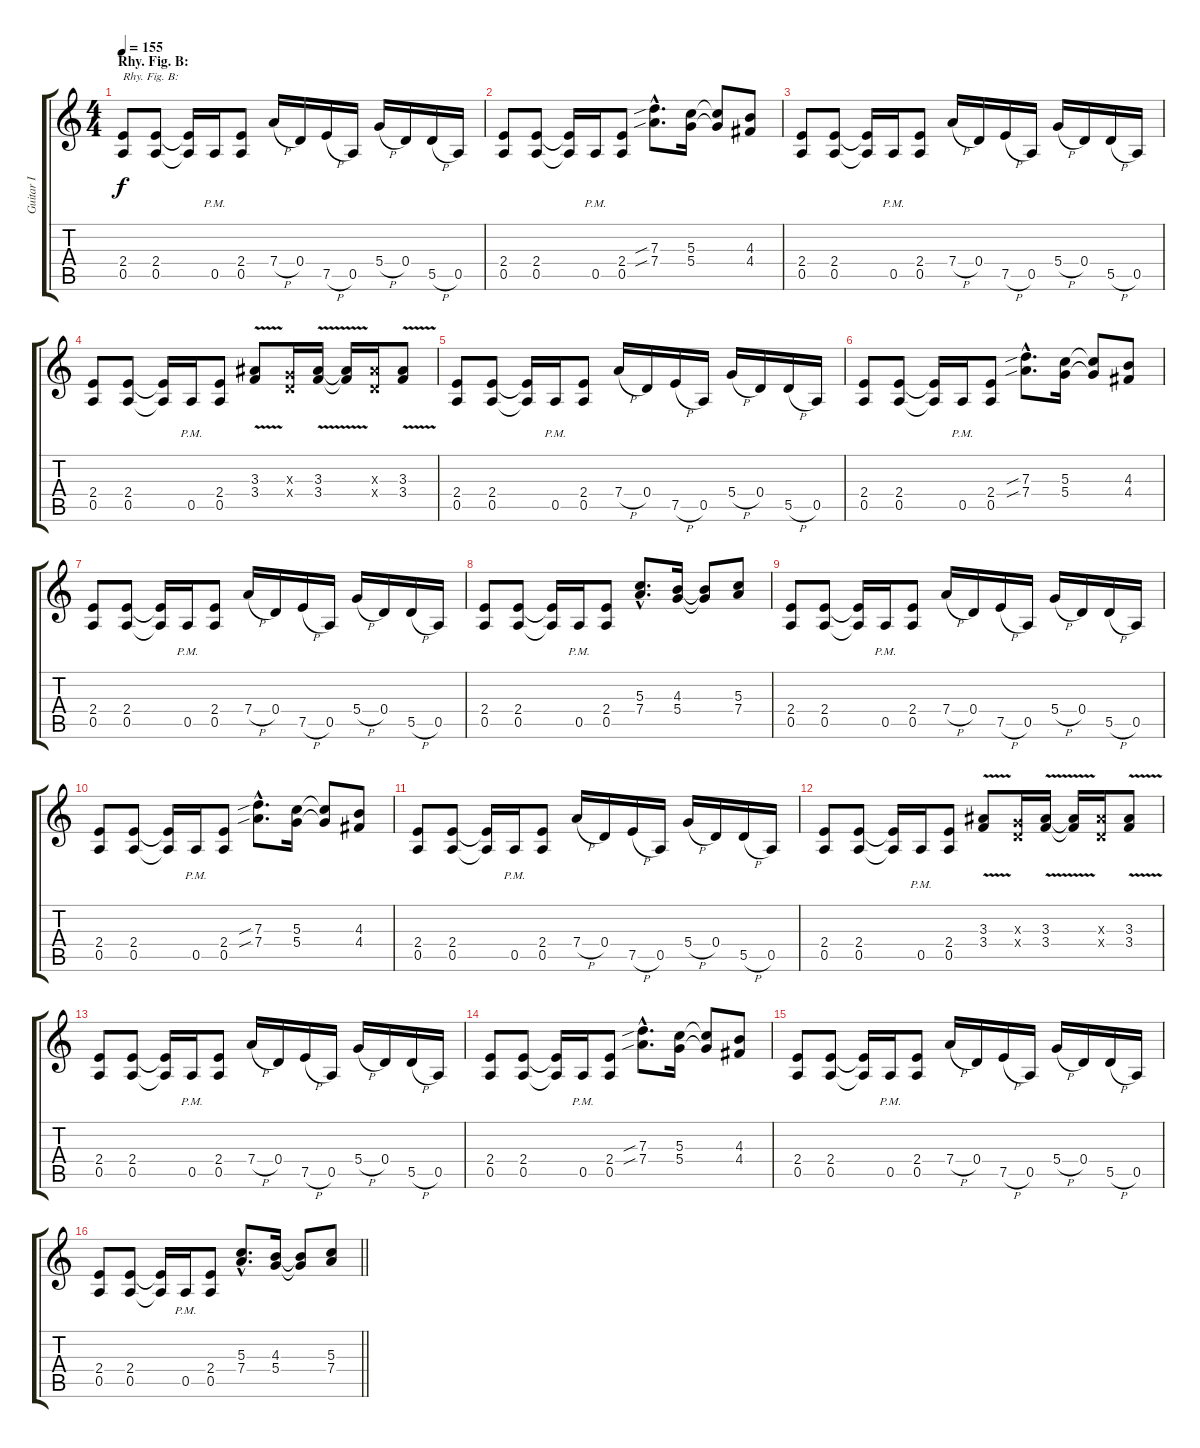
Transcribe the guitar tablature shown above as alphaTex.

\track ("Guitar I" "Guitar I") {instrument distortionguitar}
\staff {score tabs}
\tuning (E4 B3 G3 D3 A2 E2) {hide}
\ts (4 4)
\section ("" "Rhy. Fig. B:")
\tempo 155
\clef g2
\ks c
(2.4 0.5).8{txt "Rhy. Fig. B:" dy f} (2.4 0.5).8 (2.4{t} 0.5{t}).16 0.5{pm}.16 (2.4 0.5).8 7.4{h}.16 0.4.16 7.5{h}.16 0.5.16 5.4{h}.16 0.4.16 5.5{h}.16 0.5.16 |
(2.4 0.5).8 (2.4 0.5).8 (2.4{t} 0.5{t}).16 0.5{pm}.16 (2.4 0.5).8 (7.3{sib hac} 7.4{sib hac}).8{d} (5.3 5.4).16 (5.3{t} 5.4{t}).8 (4.3 4.4).8 |
(2.4 0.5).8 (2.4 0.5).8 (2.4{t} 0.5{t}).16 0.5{pm}.16 (2.4 0.5).8 7.4{h}.16 0.4.16 7.5{h}.16 0.5.16 5.4{h}.16 0.4.16 5.5{h}.16 0.5.16 |
(2.4 0.5).8 (2.4 0.5).8 (2.4{t} 0.5{t}).16 0.5{pm}.16 (2.4 0.5).8 (3.3{v} 3.4).8 (0.3{x} 0.4{x}).16 (3.3{v} 3.4).16 (3.3{t} 3.4{t}).16 (3.3{x} 0.4{x}).16 (3.3{v} 3.4).8 |
(2.4 0.5).8 (2.4 0.5).8 (2.4{t} 0.5{t}).16 0.5{pm}.16 (2.4 0.5).8 7.4{h}.16 0.4.16 7.5{h}.16 0.5.16 5.4{h}.16 0.4.16 5.5{h}.16 0.5.16 |
(2.4 0.5).8 (2.4 0.5).8 (2.4{t} 0.5{t}).16 0.5{pm}.16 (2.4 0.5).8 (7.3{sib hac} 7.4{sib hac}).8{d} (5.3 5.4).16 (5.3{t} 5.4{t}).8 (4.3 4.4).8 |
(2.4 0.5).8 (2.4 0.5).8 (2.4{t} 0.5{t}).16 0.5{pm}.16 (2.4 0.5).8 7.4{h}.16 0.4.16 7.5{h}.16 0.5.16 5.4{h}.16 0.4.16 5.5{h}.16 0.5.16 |
(2.4 0.5).8 (2.4 0.5).8 (2.4{t} 0.5{t}).16 0.5{pm}.16 (2.4 0.5).8 (5.3{hac} 7.4{hac}).8{d} (4.3 5.4).16 (4.3{t} 5.4{t}).8 (5.3 7.4).8 |
(2.4 0.5).8 (2.4 0.5).8 (2.4{t} 0.5{t}).16 0.5{pm}.16 (2.4 0.5).8 7.4{h}.16 0.4.16 7.5{h}.16 0.5.16 5.4{h}.16 0.4.16 5.5{h}.16 0.5.16 |
(2.4 0.5).8 (2.4 0.5).8 (2.4{t} 0.5{t}).16 0.5{pm}.16 (2.4 0.5).8 (7.3{sib hac} 7.4{sib hac}).8{d} (5.3 5.4).16 (5.3{t} 5.4{t}).8 (4.3 4.4).8 |
(2.4 0.5).8 (2.4 0.5).8 (2.4{t} 0.5{t}).16 0.5{pm}.16 (2.4 0.5).8 7.4{h}.16 0.4.16 7.5{h}.16 0.5.16 5.4{h}.16 0.4.16 5.5{h}.16 0.5.16 |
(2.4 0.5).8 (2.4 0.5).8 (2.4{t} 0.5{t}).16 0.5{pm}.16 (2.4 0.5).8 (3.3{v} 3.4).8 (0.3{x} 0.4{x}).16 (3.3{v} 3.4).16 (3.3{t} 3.4{t}).16 (3.3{x} 0.4{x}).16 (3.3{v} 3.4).8 |
(2.4 0.5).8 (2.4 0.5).8 (2.4{t} 0.5{t}).16 0.5{pm}.16 (2.4 0.5).8 7.4{h}.16 0.4.16 7.5{h}.16 0.5.16 5.4{h}.16 0.4.16 5.5{h}.16 0.5.16 |
(2.4 0.5).8 (2.4 0.5).8 (2.4{t} 0.5{t}).16 0.5{pm}.16 (2.4 0.5).8 (7.3{sib hac} 7.4{sib hac}).8{d} (5.3 5.4).16 (5.3{t} 5.4{t}).8 (4.3 4.4).8 |
(2.4 0.5).8 (2.4 0.5).8 (2.4{t} 0.5{t}).16 0.5{pm}.16 (2.4 0.5).8 7.4{h}.16 0.4.16 7.5{h}.16 0.5.16 5.4{h}.16 0.4.16 5.5{h}.16 0.5.16 |
\barLineRight lightlight
(2.4 0.5).8 (2.4 0.5).8 (2.4{t} 0.5{t}).16 0.5{pm}.16 (2.4 0.5).8 (5.3{hac} 7.4{hac}).8{d} (4.3 5.4).16 (4.3{t} 5.4{t}).8 (5.3 7.4).8
